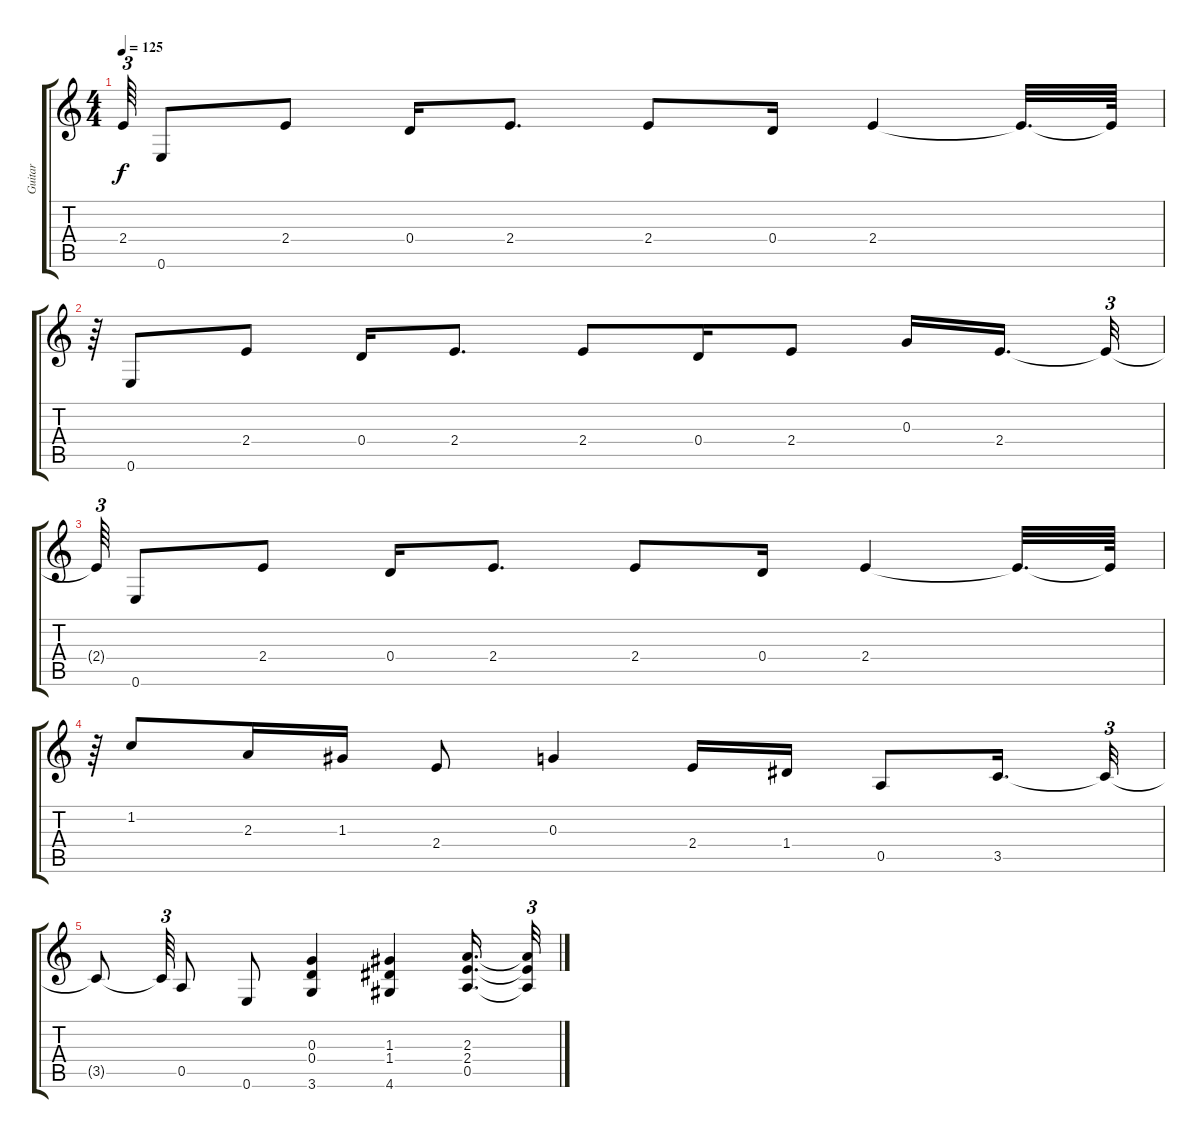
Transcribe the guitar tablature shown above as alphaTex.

\track ("Guitar" "Guitar") {instrument distortionguitar}
\staff {score tabs}
\tuning (E4 B3 G3 D3 A2 E2) {hide}
\ts (4 4)
\tempo 125
\clef g2
\ks c
2.4{t}.64{tu (3 2) dy f} 0.6.8 2.4.8 0.4.16 2.4.8{d} 2.4.8 0.4.16 2.4.4 2.4{t}.32{d} 2.4{t}.64 |
r.64{tu (3 2)} 0.6.8 2.4.8 0.4.16 2.4.8{d} 2.4.8 0.4.16 2.4.8 0.3.16 2.4.16{d beam splitsecondary} 2.4{t}.32{tu (3 2)} |
2.4{t}.64{tu (3 2)} 0.6.8 2.4.8 0.4.16 2.4.8{d} 2.4.8 0.4.16 2.4.4 2.4{t}.32{d} 2.4{t}.64 |
r.64{tu (3 2)} 1.2.8 2.3.16 1.3.16 2.4.8 0.3.4 2.4.16 1.4.16 0.5.8 3.5.16{d} 3.5{t}.32{tu (3 2)} |
3.5{t}.8 3.5{t}.64{tu (3 2)} 0.5.8 0.6.8 (0.3 0.4 3.6).4 (1.3 1.4 4.6).4 (2.3 2.4 0.5).16{d} (2.3{t} 2.4{t} 0.5{t}).32{tu (3 2)}
